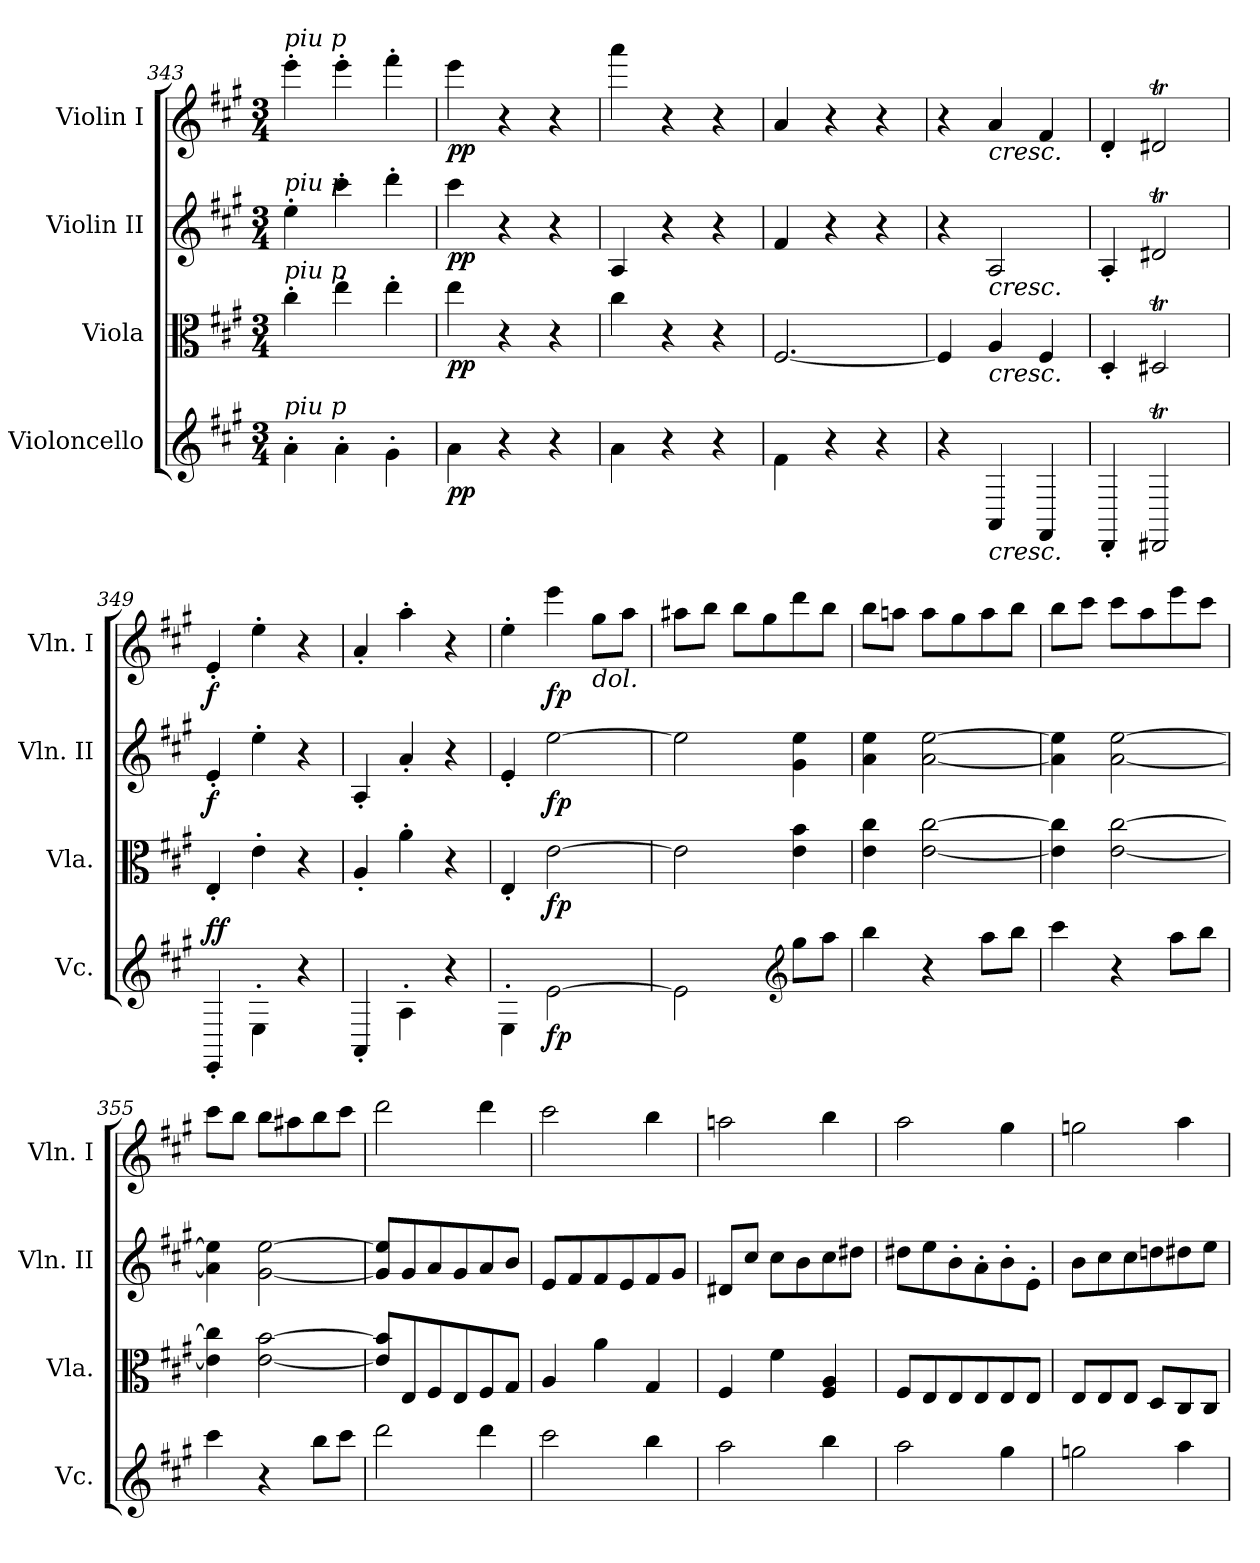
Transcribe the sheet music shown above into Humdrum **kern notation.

**kern	**dynam	**kern	**dynam	**kern	**dynam	**kern	**dynam
*part4	*part4	*part3	*part3	*part2	*part2	*part1	*part1
*staff4	*staff4	*staff3	*staff3	*staff2	*staff2	*staff1	*staff1
*I"Violoncello	*	*I"Viola	*	*I"Violin II	*	*I"Violin I	*
*I'Vc.	*	*I'Vla.	*	*I'Vln. II	*	*I'Vln. I	*
*clefG2	*	*clefC3	*	*clefG2	*	*clefG2	*
*k[f#c#g#]	*	*k[f#c#g#]	*	*k[f#c#g#]	*	*k[f#c#g#]	*
*M3/4	*	*M3/4	*	*M3/4	*	*M3/4	*
=343	=343	=343	=343	=343	=343	=343	=343
!	!	!	!	!	!	!LO:TX:a:i:t=piu p	!
!	!	!	!	!LO:TX:a:i:t=piu p	!	!	!
!	!	!LO:TX:a:i:t=piu p	!	!	!	!	!
!LO:TX:a:i:t=piu p	!	!	!	!	!	!	!
4a'\	.	4cc#'\	.	4ee'\	.	4eee'\	.
4a'\	.	4ee'\	.	4ccc#'\	.	4eee'\	.
4g#'\	.	4ee'\	.	4ddd'\	.	4fff#'\	.
=344	=344	=344	=344	=344	=344	=344	=344
!	!LO:DY:b	!	!LO:DY:b	!	!LO:DY:b	!	!LO:DY:b
4a\	pp	4ee\	pp	4ccc#\	pp	4eee\	pp
4r	.	4r	.	4r	.	4r	.
4r	.	4r	.	4r	.	4r	.
=345	=345	=345	=345	=345	=345	=345	=345
4a\	.	4cc#\	.	4A/	.	4aaa\	.
4r	.	4r	.	4r	.	4r	.
4r	.	4r	.	4r	.	4r	.
=346	=346	=346	=346	=346	=346	=346	=346
4f#\	.	[2.F#/	.	4f#/	.	4a/	.
4r	.	.	.	4r	.	4r	.
4r	.	.	.	4r	.	4r	.
=347	=347	=347	=347	=347	=347	=347	=347
4r	.	4F#/]	.	4r	.	4r	.
!	!	!	!	!	!	!LO:TX:b:i:t=cresc.	!
!	!	!	!	!LO:TX:b:i:t=cresc.	!	!	!
!	!	!LO:TX:b:i:t=cresc.	!	!	!	!	!
!LO:TX:b:i:t=cresc.	!	!	!	!	!	!	!
4AA/	.	4A/	.	2A/	.	4a/	.
4FF#/	.	4F#/	.	.	.	4f#/	.
=348	=348	=348	=348	=348	=348	=348	=348
4DD'/	.	4D'/	.	4A'/	.	4d'/	.
2DD#Xt/	.	2D#Xt/	.	2d#Xt/	.	2d#Xt/	.
=349	=349	=349	=349	=349	=349	=349	=349
!	!LO:DY:b	!	!	!	!	!	!
!	!LO:DY:n=1:a	!	!	!	!LO:DY:b	!	!LO:DY:b
4EE'/	f f	4E'/	.	4e'/	f	4e'/	f
4E'\	.	4e'\	.	4ee'\	.	4ee'\	.
4r	.	4r	.	4r	.	4r	.
=350	=350	=350	=350	=350	=350	=350	=350
4AA'/	.	4A'/	.	4A'/	.	4a'/	.
4A'\	.	4a'\	.	4a'/	.	4aa'\	.
4r	.	4r	.	4r	.	4r	.
=351	=351	=351	=351	=351	=351	=351	=351
4E'\	.	4E'/	.	4e'/	.	4ee'\	.
!	!LO:DY:b	!	!LO:DY:b	!	!LO:DY:b	!	!LO:DY:b
[2e\	fp	[2e\	fp	[2ee\	fp	4eee\	fp
!	!	!	!	!	!	!LO:TX:b:i:t=dol.	!
.	.	.	.	.	.	8gg#\L	.
.	.	.	.	.	.	8aa\J	.
=352	=352	=352	=352	=352	=352	=352	=352
2e\]	.	2e\]	.	2ee\]	.	8aa#X\L	.
.	.	.	.	.	.	8bb\J	.
.	.	.	.	.	.	8bb\L	.
*clefG2	*	*	*	*	*	*	*
.	.	.	.	.	.	8gg#\	.
8gg#\L	.	4e\ 4b\	.	4g#\ 4ee\	.	8ddd\	.
8aa\J	.	.	.	.	.	8bb\J	.
=353	=353	=353	=353	=353	=353	=353	=353
4bb\	.	4e\ 4cc#\	.	4a\ 4ee\	.	8bb\L	.
.	.	.	.	.	.	8aan\J	.
4r	.	[2e\ [2cc#\	.	[2a\ [2ee\	.	8aa\L	.
.	.	.	.	.	.	8gg#\	.
8aa\L	.	.	.	.	.	8aa\	.
8bb\J	.	.	.	.	.	8bb\J	.
=354	=354	=354	=354	=354	=354	=354	=354
4ccc#\	.	4e\] 4cc#\]	.	4a\] 4ee\]	.	8bb\L	.
.	.	.	.	.	.	8ccc#\J	.
4r	.	[2e\ [2cc#\	.	[2a\ [2ee\	.	8ccc#\L	.
.	.	.	.	.	.	8aa\	.
8aa\L	.	.	.	.	.	8eee\	.
8bb\J	.	.	.	.	.	8ccc#\J	.
=355	=355	=355	=355	=355	=355	=355	=355
4ccc#\	.	4e\] 4cc#\]	.	4a\] 4ee\]	.	8ccc#\L	.
.	.	.	.	.	.	8bb\J	.
4r	.	[2e\ [2b\	.	[2g#\ [2ee\	.	8bb\L	.
.	.	.	.	.	.	8aa#X\	.
8bb\L	.	.	.	.	.	8bb\	.
8ccc#\J	.	.	.	.	.	8ccc#\J	.
=356	=356	=356	=356	=356	=356	=356	=356
2ddd\	.	8e/] 8b/]L	.	8g#/] 8ee/]L	.	2ddd\	.
.	.	8E/	.	8g#/	.	.	.
.	.	8F#/	.	8a/	.	.	.
.	.	8E/	.	8g#/	.	.	.
4ddd\	.	8F#/	.	8a/	.	4ddd\	.
.	.	8G#/J	.	8b/J	.	.	.
=357	=357	=357	=357	=357	=357	=357	=357
2ccc#\	.	4A/	.	8e/L	.	2ccc#\	.
.	.	.	.	8f#/	.	.	.
.	.	4a\	.	8f#/	.	.	.
.	.	.	.	8e/	.	.	.
4bb\	.	4G#/	.	8f#/	.	4bb\	.
.	.	.	.	8g#/J	.	.	.
=358	=358	=358	=358	=358	=358	=358	=358
2aa\	.	4F#/	.	8d#X/L	.	2aan\	.
.	.	.	.	8cc#/J	.	.	.
.	.	4f#\	.	8cc#\L	.	.	.
.	.	.	.	8b\	.	.	.
4bb\	.	4F#/ 4A/	.	8cc#\	.	4bb\	.
.	.	.	.	8dd#X\J	.	.	.
=359	=359	=359	=359	=359	=359	=359	=359
2aa\	.	8F#/L	.	8dd#X\L	.	2aa\	.
.	.	8E/	.	8ee\	.	.	.
.	.	8E/	.	8b'\	.	.	.
.	.	8E/	.	8a'\	.	.	.
4gg#\	.	8E/	.	8b'\	.	4gg#\	.
.	.	8E/J	.	8e'\J	.	.	.
=360	=360	=360	=360	=360	=360	=360	=360
2ggn\	.	8E/L	.	8b\L	.	2ggn\	.
.	.	8E/	.	8cc#\	.	.	.
.	.	8E/J	.	8cc#\	.	.	.
.	.	8D/L	.	8ddn\	.	.	.
4aa\	.	8C#/	.	8dd#X\	.	4aa\	.
.	.	8C#/J	.	8ee\J	.	.	.
=	=	=	=	=	=	=	=
*-	*-	*-	*-	*-	*-	*-	*-
